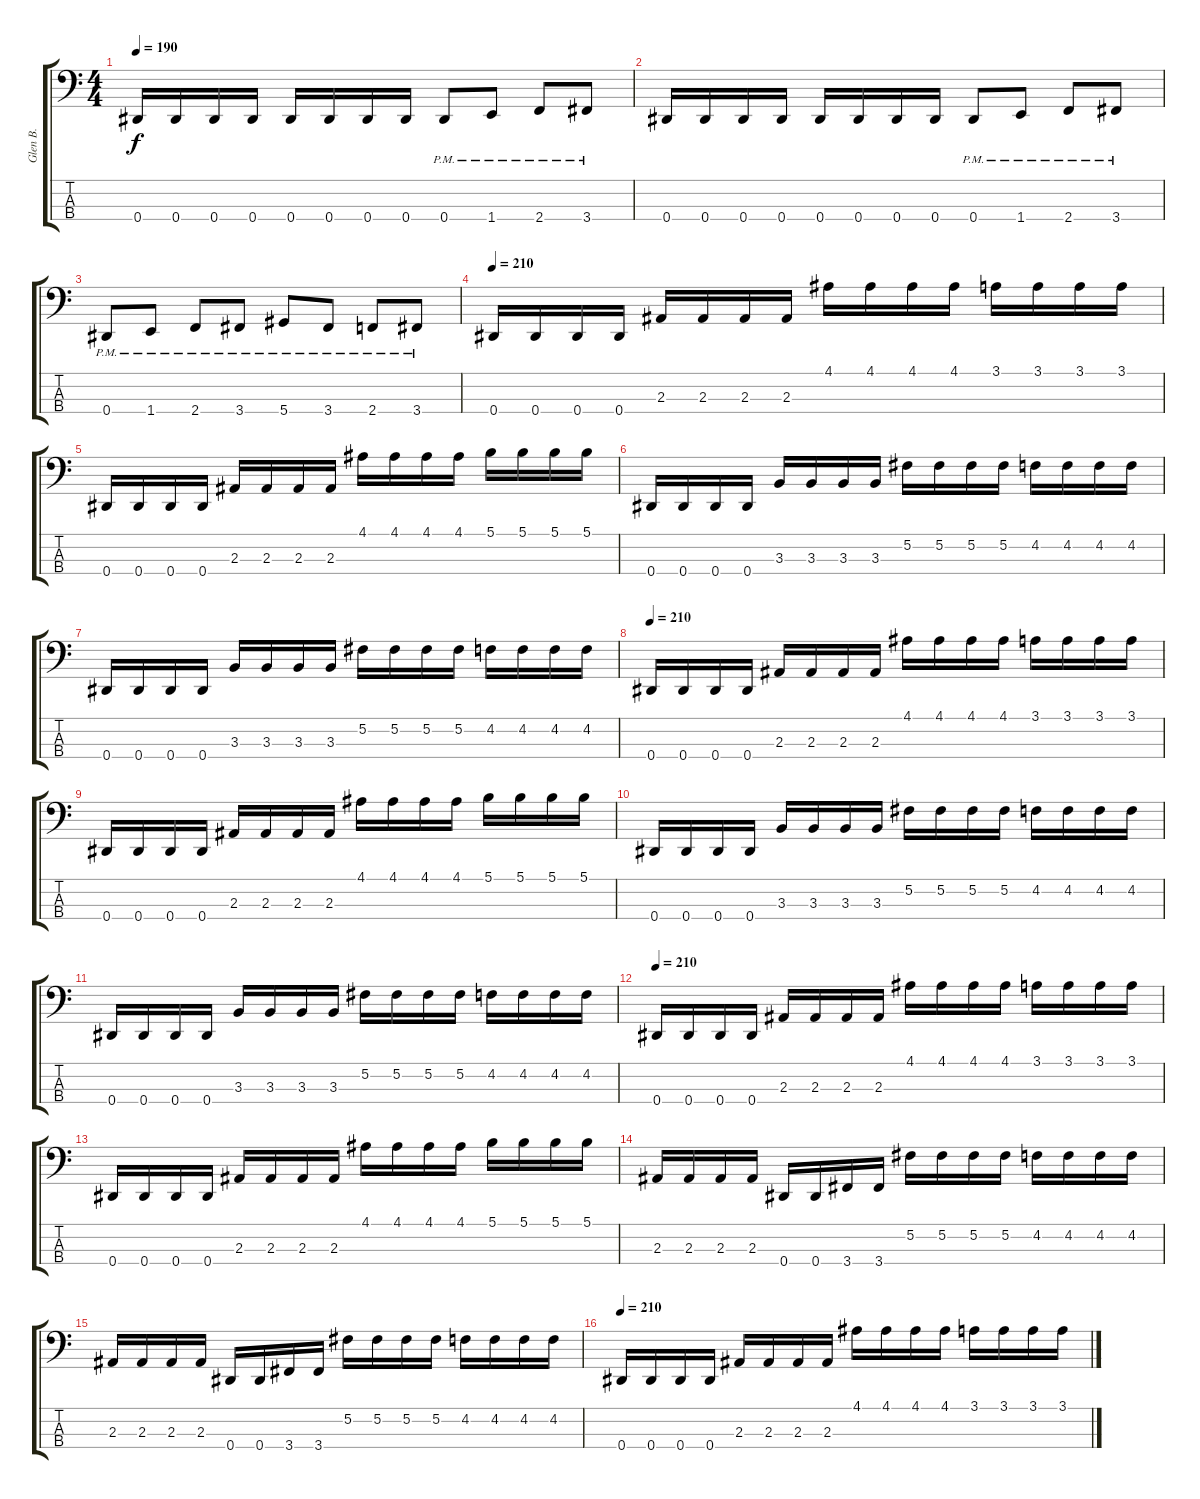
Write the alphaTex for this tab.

\track ("Glen B." "Glen B.") {instrument electricbasspick}
\staff {score tabs}
\tuning (Gb2 Db2 Ab1 Eb1) {hide}
\ts (4 4)
\tempo 190
\clef f4
\ks c
0.4.16{dy f} 0.4.16 0.4.16 0.4.16 0.4.16 0.4.16 0.4.16 0.4.16 0.4{pm}.8 1.4{pm}.8 2.4{pm}.8 3.4{pm}.8 |
0.4.16 0.4.16 0.4.16 0.4.16 0.4.16 0.4.16 0.4.16 0.4.16 0.4{pm}.8 1.4{pm}.8 2.4{pm}.8 3.4{pm}.8 |
0.4{pm}.8 1.4{pm}.8 2.4{pm}.8 3.4{pm}.8 5.4{pm}.8 3.4{pm}.8 2.4{pm}.8 3.4{pm}.8 |
\tempo 210
0.4.16 0.4.16 0.4.16 0.4.16 2.3.16 2.3.16 2.3.16 2.3.16 4.1.16 4.1.16 4.1.16 4.1.16 3.1.16 3.1.16 3.1.16 3.1.16 |
0.4.16 0.4.16 0.4.16 0.4.16 2.3.16 2.3.16 2.3.16 2.3.16 4.1.16 4.1.16 4.1.16 4.1.16 5.1.16 5.1.16 5.1.16 5.1.16 |
0.4.16 0.4.16 0.4.16 0.4.16 3.3.16 3.3.16 3.3.16 3.3.16 5.2.16 5.2.16 5.2.16 5.2.16 4.2.16 4.2.16 4.2.16 4.2.16 |
0.4.16 0.4.16 0.4.16 0.4.16 3.3.16 3.3.16 3.3.16 3.3.16 5.2.16 5.2.16 5.2.16 5.2.16 4.2.16 4.2.16 4.2.16 4.2.16 |
\tempo 210
0.4.16 0.4.16 0.4.16 0.4.16 2.3.16 2.3.16 2.3.16 2.3.16 4.1.16 4.1.16 4.1.16 4.1.16 3.1.16 3.1.16 3.1.16 3.1.16 |
0.4.16 0.4.16 0.4.16 0.4.16 2.3.16 2.3.16 2.3.16 2.3.16 4.1.16 4.1.16 4.1.16 4.1.16 5.1.16 5.1.16 5.1.16 5.1.16 |
0.4.16 0.4.16 0.4.16 0.4.16 3.3.16 3.3.16 3.3.16 3.3.16 5.2.16 5.2.16 5.2.16 5.2.16 4.2.16 4.2.16 4.2.16 4.2.16 |
0.4.16 0.4.16 0.4.16 0.4.16 3.3.16 3.3.16 3.3.16 3.3.16 5.2.16 5.2.16 5.2.16 5.2.16 4.2.16 4.2.16 4.2.16 4.2.16 |
\tempo 210
0.4.16 0.4.16 0.4.16 0.4.16 2.3.16 2.3.16 2.3.16 2.3.16 4.1.16 4.1.16 4.1.16 4.1.16 3.1.16 3.1.16 3.1.16 3.1.16 |
0.4.16 0.4.16 0.4.16 0.4.16 2.3.16 2.3.16 2.3.16 2.3.16 4.1.16 4.1.16 4.1.16 4.1.16 5.1.16 5.1.16 5.1.16 5.1.16 |
2.3.16 2.3.16 2.3.16 2.3.16 0.4.16 0.4.16 3.4.16 3.4.16 5.2.16 5.2.16 5.2.16 5.2.16 4.2.16 4.2.16 4.2.16 4.2.16 |
2.3.16 2.3.16 2.3.16 2.3.16 0.4.16 0.4.16 3.4.16 3.4.16 5.2.16 5.2.16 5.2.16 5.2.16 4.2.16 4.2.16 4.2.16 4.2.16 |
\tempo 210
0.4.16 0.4.16 0.4.16 0.4.16 2.3.16 2.3.16 2.3.16 2.3.16 4.1.16 4.1.16 4.1.16 4.1.16 3.1.16 3.1.16 3.1.16 3.1.16
